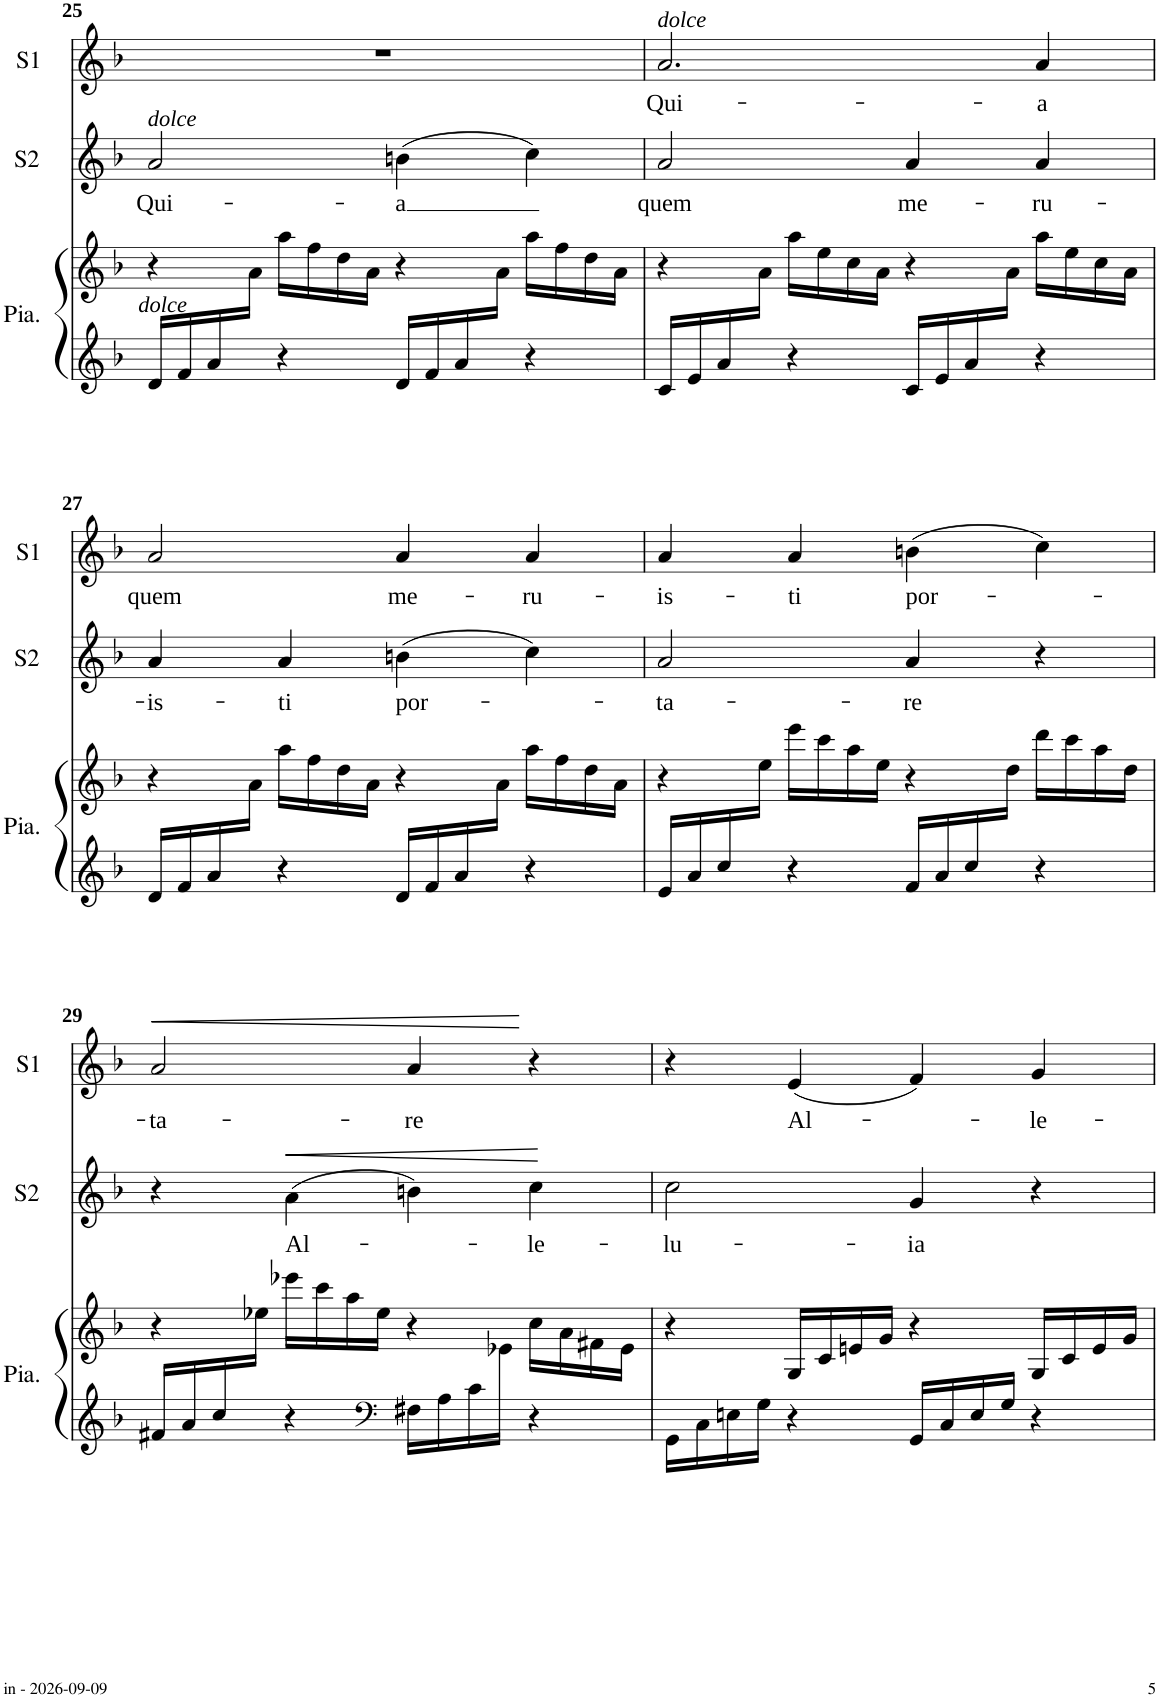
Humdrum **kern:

**kern	**kern	**kern	**text	**dynam	**kern	**text	**dynam
*part3	*part3	*part2	*part2	*part2	*part1	*part1	*part1
*staff4	*staff3	*staff2	*staff2	*staff2	*staff1	*staff1	*staff1
*I"Piano	*	*I"Soprano 2	*	*	*I"Soprano 1	*	*
*I'Pia.	*	*I'S2	*	*	*I'S1	*	*
!!LO:PB:g=z
*clefG2	*clefG2	*clefG2	*	*	*clefG2	*	*
*k[b-]	*k[b-]	*k[b-]	*	*	*k[b-]	*	*
*M2/2	*M2/2	*M2/2	*	*	*M2/2	*	*
*met(c|)	*met(c|)	*met(c|)	*	*	*met(c|)	*	*
=25	=25	=25	=25	=25	=25	=25	=25
*	*^	*	*	*	*	*	*
!	!	!	!LO:TX:a:i:t=dolce	!	!	!	!	!
!LO:TX:a:i:t=dolce	!	!	!	!	!	!	!	!
!	!	!	!	!LO:LY:b	!	!	!	!
16d/LL	4r	8.ryy	2a/	Qui-	.	1r	.	.
16f/	.	.	.	.	.	.	.	.
16a/	.	.	.	.	.	.	.	.
16ryy	.	16a\JJ	.	.	.	.	.	.
4r	16aa\LL	4..ryy	.	.	.	.	.	.
.	16ff\	.	.	.	.	.	.	.
.	16dd\	.	.	.	.	.	.	.
.	16a\JJ	.	.	.	.	.	.	.
!	!	!	!	!LO:LY:b	!	!	!	!
16d/LL	4r	.	(4bn\	-a	.	.	.	.
16f/	.	.	.	.	.	.	.	.
16a/	.	.	.	.	.	.	.	.
16ryy	.	16a\JJ	.	.	.	.	.	.
4r	16aa\LL	4ryy	4cc\)	.	.	.	.	.
.	16ff\	.	.	.	.	.	.	.
.	16dd\	.	.	.	.	.	.	.
.	16a\JJ	.	.	.	.	.	.	.
=26	=26	=26	=26	=26	=26	=26	=26	=26
!	!	!	!	!	!	!LO:TX:a:i:t=dolce	!	!
!	!	!	!	!LO:LY:b	!	!	!LO:LY:b	!
16c/LL	4r	8.ryy	2a/	quem	.	2.a/	Qui-	.
16e/	.	.	.	.	.	.	.	.
16a/	.	.	.	.	.	.	.	.
16ryy	.	16a\JJ	.	.	.	.	.	.
4r	16aa\LL	4..ryy	.	.	.	.	.	.
.	16ee\	.	.	.	.	.	.	.
.	16cc\	.	.	.	.	.	.	.
.	16a\JJ	.	.	.	.	.	.	.
!	!	!	!	!LO:LY:b	!	!	!	!
16c/LL	4r	.	4a/	me-	.	.	.	.
16e/	.	.	.	.	.	.	.	.
16a/	.	.	.	.	.	.	.	.
16ryy	.	16a\JJ	.	.	.	.	.	.
!	!	!	!	!LO:LY:b	!	!	!LO:LY:b	!
4r	16aa\LL	4ryy	4a/	-ru-	.	4a/	-a	.
.	16ee\	.	.	.	.	.	.	.
.	16cc\	.	.	.	.	.	.	.
.	16a\JJ	.	.	.	.	.	.	.
!!LO:LB:g=z
=27	=27	=27	=27	=27	=27	=27	=27	=27
!	!	!	!	!LO:LY:b	!	!	!LO:LY:b	!
16d/LL	4r	8.ryy	4a/	-is-	.	2a/	quem	.
16f/	.	.	.	.	.	.	.	.
16a/	.	.	.	.	.	.	.	.
16ryy	.	16a\JJ	.	.	.	.	.	.
!	!	!	!	!LO:LY:b	!	!	!	!
4r	16aa\LL	4..ryy	4a/	-ti	.	.	.	.
.	16ff\	.	.	.	.	.	.	.
.	16dd\	.	.	.	.	.	.	.
.	16a\JJ	.	.	.	.	.	.	.
!	!	!	!	!LO:LY:b	!	!	!LO:LY:b	!
16d/LL	4r	.	(4bn\	por-	.	4a/	me-	.
16f/	.	.	.	.	.	.	.	.
16a/	.	.	.	.	.	.	.	.
16ryy	.	16a\JJ	.	.	.	.	.	.
!	!	!	!	!	!	!	!LO:LY:b	!
4r	16aa\LL	4ryy	4cc\)	.	.	4a/	-ru-	.
.	16ff\	.	.	.	.	.	.	.
.	16dd\	.	.	.	.	.	.	.
.	16a\JJ	.	.	.	.	.	.	.
=28	=28	=28	=28	=28	=28	=28	=28	=28
!	!	!	!	!LO:LY:b	!	!	!LO:LY:b	!
16e/LL	4r	8.ryy	2a/	-ta-	.	4a/	-is-	.
16a/	.	.	.	.	.	.	.	.
16cc/	.	.	.	.	.	.	.	.
16ryy	.	16ee\JJ	.	.	.	.	.	.
!	!	!	!	!	!	!	!LO:LY:b	!
4r	16eee\LL	4..ryy	.	.	.	4a/	-ti	.
.	16ccc\	.	.	.	.	.	.	.
.	16aa\	.	.	.	.	.	.	.
.	16ee\JJ	.	.	.	.	.	.	.
!	!	!	!	!LO:LY:b	!	!	!LO:LY:b	!
16f/LL	4r	.	4a/	-re	.	(4bn\	por-	.
16a/	.	.	.	.	.	.	.	.
16cc/	.	.	.	.	.	.	.	.
16ryy	.	16dd\JJ	.	.	.	.	.	.
4r	16ddd\LL	4ryy	4r	.	.	4cc\)	.	.
.	16ccc\	.	.	.	.	.	.	.
.	16aa\	.	.	.	.	.	.	.
.	16dd\JJ	.	.	.	.	.	.	.
!!LO:LB:g=z
=29	=29	=29	=29	=29	=29	=29	=29	=29
!	!	!	!	!	!	!	!LO:LY:b	!LO:HP:b
16f#X/LL	4r	8.ryy	4r	.	.	2a/	-ta-	<
16a/	.	.	.	.	.	.	.	.
16cc/	.	.	.	.	.	.	.	.
16ryy	.	16ee-X\JJ	.	.	.	.	.	.
!	!	!	!	!LO:LY:b	!LO:HP:b	!	!	!
4r	16eee-X\LL	4..ryy	(4a\	Al-	<	.	.	.
.	16ccc\	.	.	.	.	.	.	.
.	16aa\	.	.	.	.	.	.	.
*clefF4	*	*	*	*	*	*	*	*
.	16ee-\JJ	.	.	.	.	.	.	.
!	!	!	!	!	!	!	!LO:LY:b	!
16F#X\LL	4r	.	4bn\)	.	.	4a/	-re	.
16A\	.	.	.	.	.	.	.	.
16c\	.	.	.	.	.	.	.	.
16ryy	.	16e-X\JJ	.	.	.	.	.	.
!	!	!	!	!LO:LY:b	!	!	!	!
4r	16cc\LL	4ryy	4cc\	-le-	.	4r	.	[
.	16a\	.	.	.	.	.	.	.
.	16f#X\	.	.	.	.	.	.	.
.	16e-\JJ	.	.	.	.	.	.	.
*	*v	*v	*	*	*	*	*	*
.	.	.	.	[	.	.	.
=30	=30	=30	=30	=30	=30	=30	=30
!	!	!	!LO:LY:b	!	!	!	!
16GG\LL	4r	2cc\	-lu-	.	4r	.	.
16C\	.	.	.	.	.	.	.
16En\	.	.	.	.	.	.	.
16G\JJ	.	.	.	.	.	.	.
!	!	!	!	!	!	!LO:LY:b	!
4r	16G/LL	.	.	.	(4e/	Al-	.
.	16c/	.	.	.	.	.	.
.	16en/	.	.	.	.	.	.
.	16g/JJ	.	.	.	.	.	.
!	!	!	!LO:LY:b	!	!	!	!
16GG/LL	4r	4g/	-ia	.	4f/)	.	.
16C/	.	.	.	.	.	.	.
16E/	.	.	.	.	.	.	.
16G/JJ	.	.	.	.	.	.	.
!	!	!	!	!	!	!LO:LY:b	!
4r	16G/LL	4r	.	.	4g/	-le-	.
.	16c/	.	.	.	.	.	.
.	16e/	.	.	.	.	.	.
.	16g/JJ	.	.	.	.	.	.
=	=	=	=	=	=	=	=
*-	*-	*-	*-	*-	*-	*-	*-
